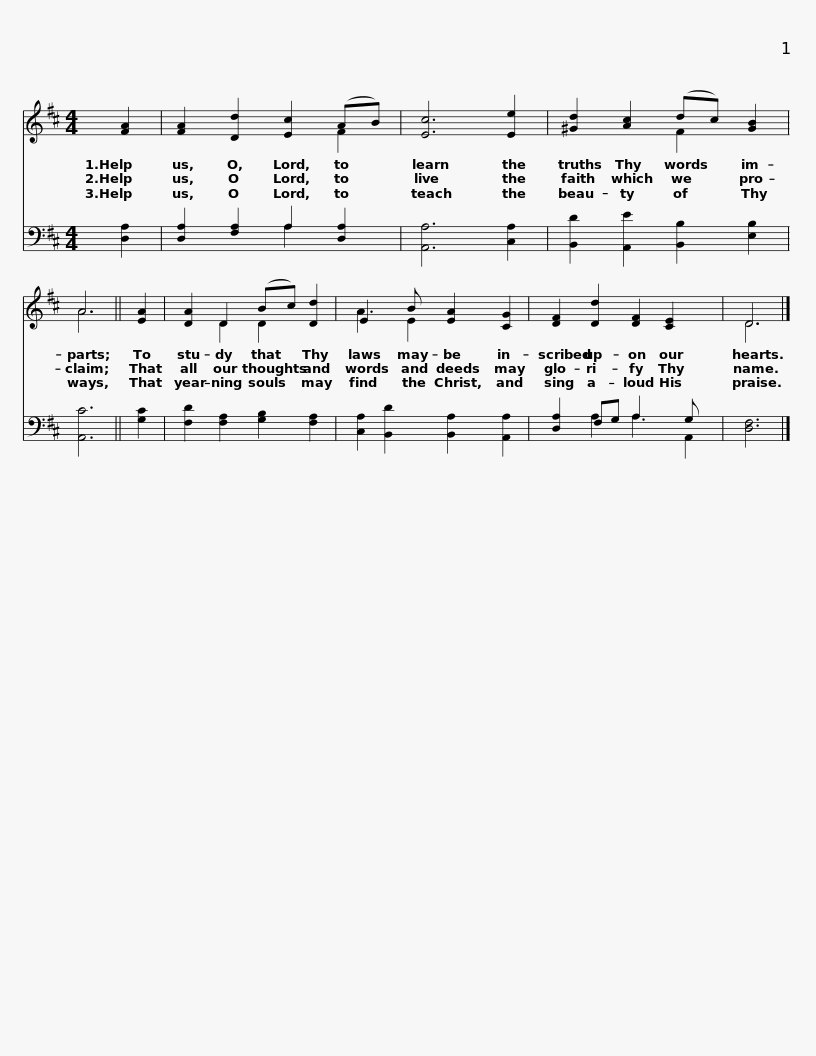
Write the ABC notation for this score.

X:1
%%score ( 1 2 ) ( 3 4 )
L:1/8
M:4/4
I:linebreak $
K:D
V:1 treble
V:2 treble
V:3 bass
V:4 bass
V:1
 [FA]2 | [FA]2 [Dd]2 [Ec]2 (AB) | [Ec]6 [Ee]2 | [^Gd]2 [Ac]2 (dc) [GB]2 | A6 ||$ %5
 [EA]2 | [DA]2 D2 (Bc) [Dd]2 | E2 x B [EA]2 [CG]2 | [DF]2 [Dd]2 [DF]2 [CE]2 x | D6 |] %10
V:2
 x2 | x6 F2 | x8 | x4 F2 x2 | A6 ||$ %5
 x2 | x2 D2 D2 x2 | A3 E2 x3 | x9 | D6 |] %10
V:3
 [D,A,]2 | [D,A,]2 [F,A,]2 A,2 [D,A,]2 | [A,,A,]6 [C,A,]2 | [B,,D]2 [A,,E]2 [B,,B,]2 [E,B,]2 | [A,,C]6 ||$ %5
 [G,C]2 | [F,D]2 [F,A,]2 [G,B,]2 [F,A,]2 | [C,A,]2 [B,,D]2 [B,,A,]2 [A,,A,]2 | [D,A,]2 F,G, A,2 x G, x | [D,F,]6 |] %10
V:4
 x2 | x4 A,2 x2 | x8 | x8 | x6 ||$ %5
 x2 | x8 | x8 | x2 A,2 A,3 A,,2 | x6 |] %10
